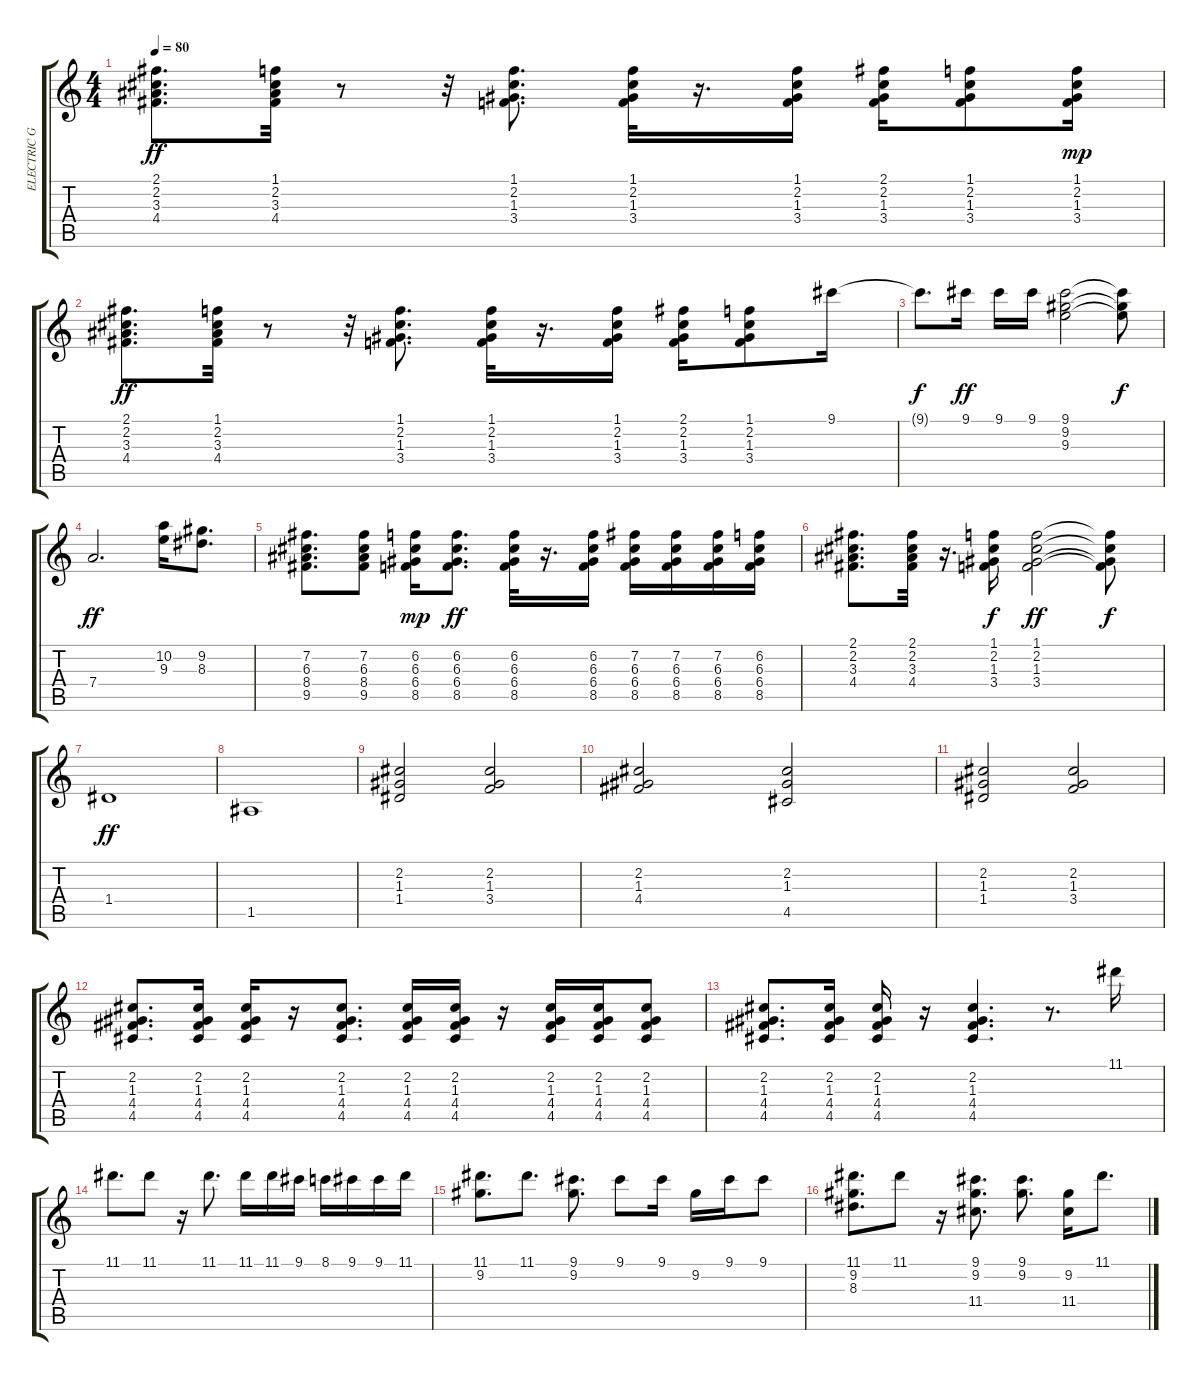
\track ("ELECTRIC GUIT" "ELECTRIC G") {instrument electricguitarjazz}
\staff {score tabs}
\tuning (E4 B3 G3 D3 A2 E2) {hide}
\ts (4 4)
\tempo 80
\clef g2
\ks c
(2.1 2.2 3.3 4.4).8{d dy ff} (1.1 2.2 3.3 4.4).32 r.8 r.32 (1.1 2.2 1.3 3.4).8{d} (1.1 2.2 1.3 3.4).32 r.16{d} (1.1 2.2 1.3 3.4).16 (2.1 2.2 1.3 3.4).16 (1.1 2.2 1.3 3.4).8 (1.1 2.2 1.3 3.4).16{dy mp} |
(2.1 2.2 3.3 4.4).8{d dy ff} (1.1 2.2 3.3 4.4).32 r.8 r.32 (1.1 2.2 1.3 3.4).8{d} (1.1 2.2 1.3 3.4).32 r.16{d} (1.1 2.2 1.3 3.4).16 (2.1 2.2 1.3 3.4).16 (1.1 2.2 1.3 3.4).8 9.1.16{volume 10} |
9.1{t}.8{d dy f} 9.1.16{dy ff} 9.1.16 9.1.16 (9.1 9.2 9.3).2 (9.1{t} 9.2{t} 9.3{t}).8{dy f} |
7.4.2{d dy ff} (10.2 9.3).16{volume 10 balance 11} (9.2 8.3).8{d} |
(7.2 6.3 8.4 9.5).8{d volume 9} (7.2 6.3 8.4 9.5).8 (6.2 6.3 6.4 8.5).16{dy mp} (6.2 6.3 6.4 8.5).8{d dy ff} (6.2 6.3 6.4 8.5).32 r.16{d} (6.2 6.3 6.4 8.5).16 (7.2 6.3 6.4 8.5).16 (7.2 6.3 6.4 8.5).16 (7.2 6.3 6.4 8.5).16 (6.2 6.3 6.4 8.5).16 |
(2.1 2.2 3.3 4.4).8{d} (2.1 2.2 3.3 4.4).32 r.16{d} (1.1 2.2 1.3 3.4).16{dy f} (1.1 2.2 1.3 3.4).2{dy ff} (1.1{t} 2.2{t} 1.3{t} 3.4{t}).8{dy f} |
1.4.1{dy ff volume 12 balance 5} |
1.5.1{volume 10} |
(2.2 1.3 1.4).2{volume 9 balance 11} (2.2 1.3 3.4).2 |
(2.2 1.3 4.4).2 (2.2 1.3 4.5).2 |
(2.2 1.3 1.4).2 (2.2 1.3 3.4).2 |
(2.2 1.3 4.4 4.5).8{d volume 9} (2.2 1.3 4.4 4.5).16 (2.2 1.3 4.4 4.5).16 r.16 (2.2 1.3 4.4 4.5).8{d} (2.2 1.3 4.4 4.5).16 (2.2 1.3 4.4 4.5).16 r.16 (2.2 1.3 4.4 4.5).16 (2.2 1.3 4.4 4.5).16 (2.2 1.3 4.4 4.5).8 |
(2.2 1.3 4.4 4.5).8{d} (2.2 1.3 4.4 4.5).16 (2.2 1.3 4.4 4.5).16 r.16 (2.2 1.3 4.4 4.5).4{d} r.8{d} 11.1.16{volume 11} |
11.1.8{d} 11.1.8 r.16 11.1.8{d} 11.1.16 11.1.16 9.1.16 8.1.16 9.1.16 9.1.16 11.1.16 |
(11.1 9.2).8{d} 11.1.8{d} (9.1 9.2).8{d} 9.1.8 9.1.16 9.2.16 9.1.16 9.1.8 |
(11.1 9.2 8.3).8{d} 11.1.8 r.16 (9.1 9.2 11.4).8{d} (9.1 9.2).8{d} (9.2 11.4).16 11.1.8{d}
